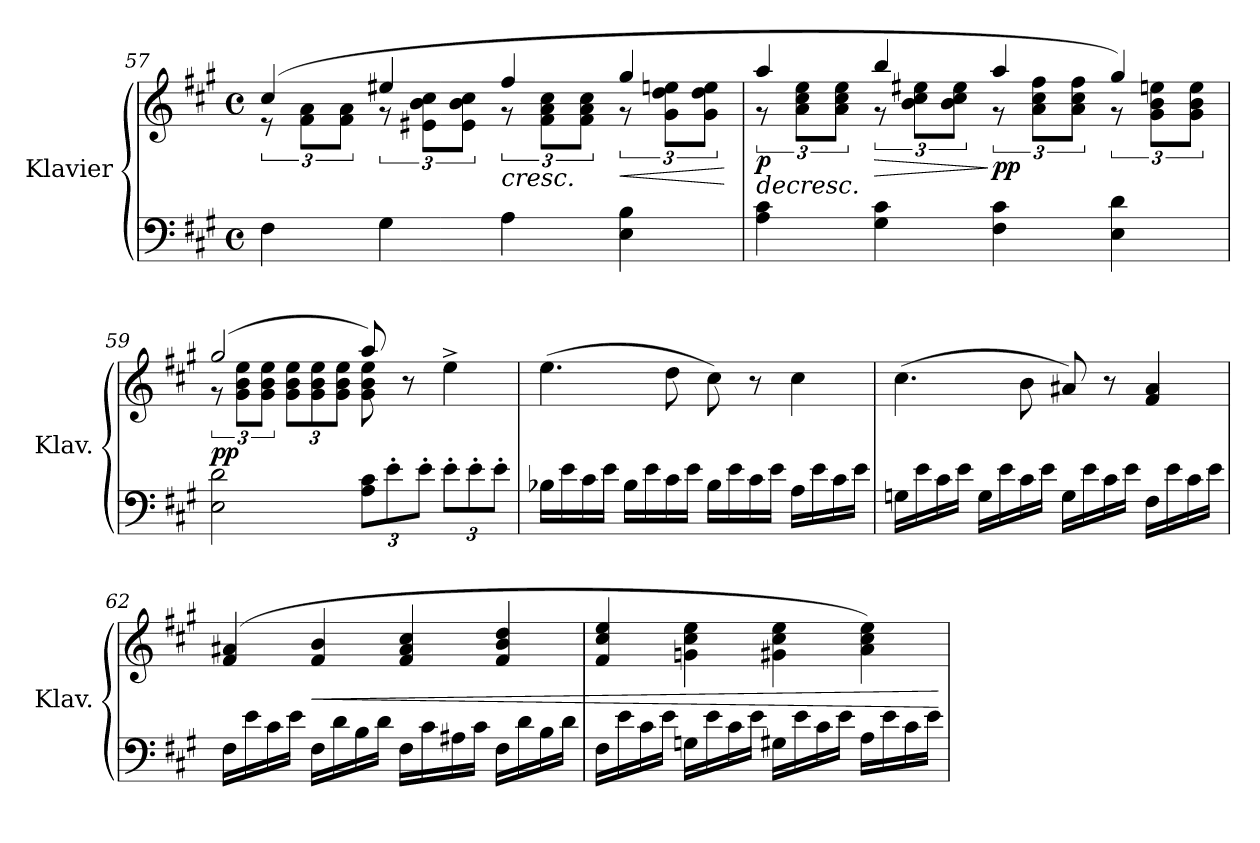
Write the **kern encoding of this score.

**kern	**kern	**dynam
*part1	*part1	*part1
*staff2	*staff1	*staff1/2
*I"Klavier	*	*
*I'Klav.	*	*
*clefF4	*clefG2	*
*k[f#c#g#]	*k[f#c#g#]	*
*M4/4	*M4/4	*
*met(c)	*met(c)	*
=57	=57	=57
*	*^	*
4F#\	(4cc#/	12r	.
.	.	12f#\ 12a\L	.
.	.	12f#\ 12a\J	.
4G#\	4ee#X/	12r	.
.	.	12e#X\ 12b\ 12cc#\L	.
.	.	12e#\ 12b\ 12cc#\J	.
!	!	!	!LO:HP:b
4A\	4ff#/	12r	<
.	.	12f#\ 12a\ 12cc#\L	.
.	.	12f#\ 12a\ 12cc#\J	.
!	!	!	!LO:HP:b
4E\ 4B\	4gg#/	12r	<
.	.	12g#\ 12dd\ 12een\L	.
.	.	12g#\ 12dd\ 12ee\J	.
*	*v	*v	*
.	.	[ [
=58	=58	=58
!	!	!LO:HP:b
*	*^	*
!	!	!	!LO:DY:n=1:b
4A\ 4c#\	4aa/	12r	> p
.	.	12a\ 12cc#\ 12ee\L	.
.	.	12a\ 12cc#\ 12ee\J	.
!	!	!	!LO:HP:b
4G#\ 4c#\	4bb/	12r	>
.	.	12b\ 12cc#\ 12ee#X\L	.
.	.	12b\ 12cc#\ 12ee#\J	.
!	!	!	!LO:DY:n=2:b
4F#\ 4c#\	4aa/	12r	] pp
.	.	12a\ 12cc#\ 12ff#\L	.
.	.	12a\ 12cc#\ 12ff#\J	.
4E\ 4d\	4gg#/)	12r	.
.	.	12g#\ 12b\ 12een\L	.
.	.	12g#\ 12b\ 12ee\J	.
*	*v	*v	*
.	.	]
=59	=59	=59
*	*^	*
!	!	!	!LO:DY:b
2E\ 2d\	(2gg#/	12r	pp
.	.	12g#\ 12b\ 12ee\L	.
.	.	12g#\ 12b\ 12ee\J	.
*	*	*Xbrackettup	*
.	.	12g#\ 12b\ 12ee\L	.
.	.	12g#\ 12b\ 12ee\	.
.	.	12g#\ 12b\ 12ee\J	.
*Xbrackettup	*	*	*
12A\ 12c#\L	8aa/)	8g#\ 8b\ 8ee\	.
12e'\	.	.	.
.	8ryy	8r	.
12e'\J	.	.	.
12e'\L	4ryy	4ee^\	.
12e'\	.	.	.
12e'\J	.	.	.
*	*v	*v	*
!!LO:LB:g=z
=60	=60	=60
*	*MM98	*
16B-X\LL	(4.ee\	.
16e\	.	.
16c#\	.	.
16e\JJ	.	.
16B-\LL	.	.
16e\	.	.
16c#\	8dd\	.
16e\JJ	.	.
16B-\LL	8cc#\)	.
16e\	.	.
16c#\	8r	.
16e\JJ	.	.
16A\LL	4cc#\	.
16e\	.	.
16c#\	.	.
16e\JJ	.	.
=61	=61	=61
16Gn\LL	(4.cc#\	.
16e\	.	.
16c#\	.	.
16e\JJ	.	.
16G\LL	.	.
16e\	.	.
16c#\	8b\	.
16e\JJ	.	.
16G\LL	8a#X/)	.
16e\	.	.
16c#\	8r	.
16e\JJ	.	.
16F#\LL	4f#/ 4a#/	.
16e\	.	.
16c#\	.	.
16e\JJ	.	.
=62	=62	=62
16F#\LL	(4f#/ 4a#X/	.
16e\	.	.
16c#\	.	.
16e\JJ	.	.
!	!	!LO:HP:b
16F#\LL	4f#/ 4b/	<
16d\	.	.
16B\	.	.
16d\JJ	.	.
16F#\LL	4f#/ 4a#/ 4cc#/	.
16c#\	.	.
16A#X\	.	.
16c#\JJ	.	.
16F#\LL	4f#/ 4b/ 4dd/	.
16d\	.	.
16B\	.	.
16d\JJ	.	.
!!LO:PB:g=z
=63	=63	=63
16F#\LL	4f#/ 4cc#/ 4ee/	.
16e\	.	.
16c#\	.	.
16e\JJ	.	.
*	*MM94	*
16Gn\LL	4gn\ 4cc#\ 4ee\	.
16e\	.	.
16c#\	.	.
16e\JJ	.	.
*	*MM90	*
16G#X\LL	4g#X\ 4cc#\ 4ee\	.
16e\	.	.
16c#\	.	.
16e\JJ	.	.
*	*MM86	*
16A\LL	4a\ 4cc#\ 4ee\)	.
16e\	.	.
16c#\	.	.
16e\JJ	.	.
.	.	[
=	=	=
*-	*-	*-
